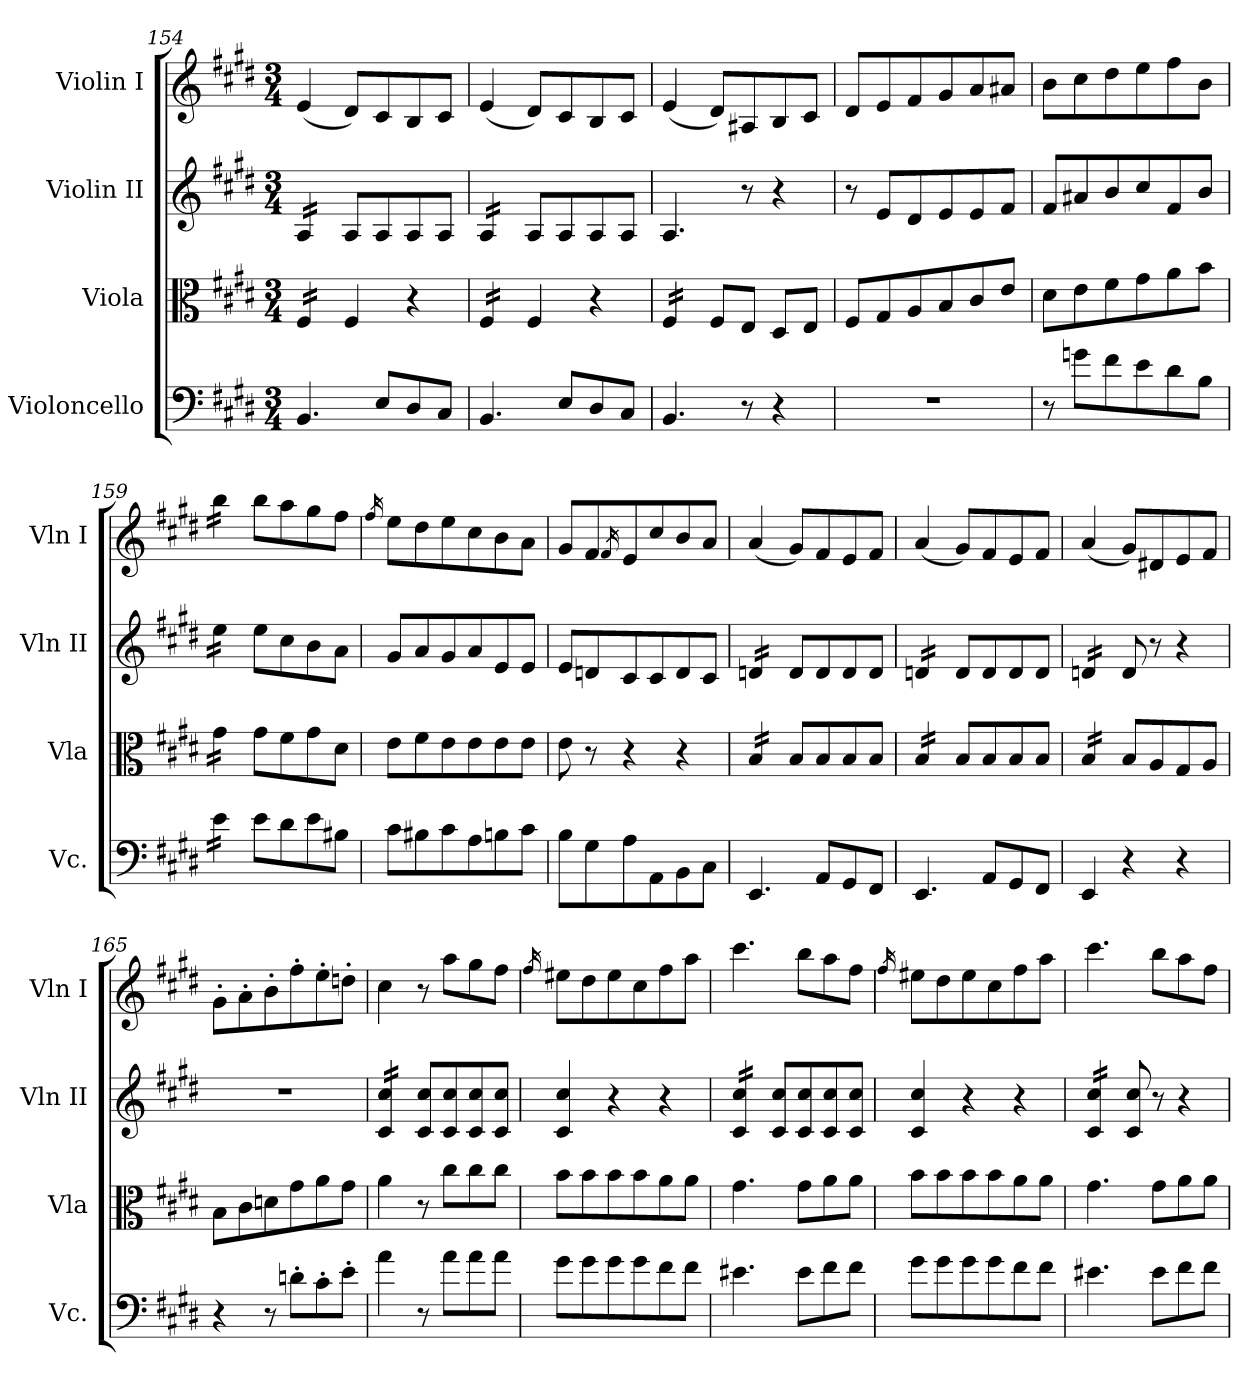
**kern	**kern	**kern	**kern
*part4	*part3	*part2	*part1
*staff4	*staff3	*staff2	*staff1
*I"Violoncello	*I"Viola	*I"Violin II	*I"Violin I
*I'Vc.	*I'Vla	*I'Vln II	*I'Vln I
*clefF4	*clefC3	*clefG2	*clefG2
*k[f#c#g#d#]	*k[f#c#g#d#]	*k[f#c#g#d#]	*k[f#c#g#d#]
*M3/4	*M3/4	*M3/4	*M3/4
=154	=154	=154	=154
*	*tremolo	*	*
*	*	*tremolo	*
4.BB/	16F#/LL	16A/LL	(4e/
.	16F#/	16A/	.
.	16F#/	16A/	.
.	16F#/JJ	16A/JJ	.
*	*	*Xtremolo	*
*	*Xtremolo	*	*
.	4F#/	8A/L	8d#/L)
8E/L	.	8A/	8c#/
8D#/	4r	8A/	8B/
8C#/J	.	8A/J	8c#/J
=155	=155	=155	=155
*	*tremolo	*	*
*	*	*tremolo	*
4.BB/	16F#/LL	16A/LL	(4e/
.	16F#/	16A/	.
.	16F#/	16A/	.
.	16F#/JJ	16A/JJ	.
*	*	*Xtremolo	*
*	*Xtremolo	*	*
.	4F#/	8A/L	8d#/L)
8E/L	.	8A/	8c#/
8D#/	4r	8A/	8B/
8C#/J	.	8A/J	8c#/J
=156	=156	=156	=156
*	*tremolo	*	*
4.BB/	16F#/LL	4.A/	(4e/
.	16F#/	.	.
.	16F#/	.	.
.	16F#/JJ	.	.
*	*Xtremolo	*	*
.	8F#/L	.	8d#/L)
8r	8E/J	8r	8A#X/
4r	8D#/L	4r	8B/
.	8E/J	.	8c#/J
!!LO:LB:g=z
=157	=157	=157	=157
2.r	8F#/L	8r	8d#/L
.	8G#/	8e/L	8e/
.	8A/	8d#/	8f#/
.	8B/	8e/	8g#/
.	8c#/	8e/	8a/
.	8e/J	8f#/J	8a#X/J
=158	=158	=158	=158
8r	8d#\L	8f#/L	8b\L
8gn\L	8e\	8a#X/	8cc#\
8f#\	8f#\	8b/	8dd#\
8e\	8g#\	8cc#/	8ee\
8d#\	8a\	8f#/	8ff#\
8B\J	8b\J	8b/J	8b\J
=159	=159	=159	=159
*tremolo	*	*	*
*	*tremolo	*	*
*	*	*tremolo	*
*	*	*	*tremolo
16e\LL	16g#\LL	16ee\LL	16bb\LL
16e\	16g#\	16ee\	16bb\
16e\	16g#\	16ee\	16bb\
16e\JJ	16g#\JJ	16ee\JJ	16bb\JJ
*	*	*	*Xtremolo
*	*	*Xtremolo	*
*	*Xtremolo	*	*
*Xtremolo	*	*	*
8e\L	8g#\L	8ee\L	8bb\L
8d#\	8f#\	8cc#\	8aa\
8e\	8g#\	8b\	8gg#\
8B#X\J	8d#\J	8a\J	8ff#\J
=160	=160	=160	=160
.	.	.	16qff#/
8c#\L	8e\L	8g#/L	8ee\L
8B#X\	8f#\	8a/	8dd#\
8c#\	8e\	8g#/	8ee\
8A\	8e\	8a/	8cc#\
8Bn\	8e\	8e/	8b\
8c#\J	8e\J	8e/J	8a\J
=161	=161	=161	=161
8B\L	8e\	8e/L	8g#/L
8G#\	8r	8dn/	8f#/
.	.	.	16qf#/
8A\	4r	8c#/	8e/
8AA\	.	8c#/	8cc#/
8BB\	4r	8d/	8b/
8C#\J	.	8c#/J	8a/J
=162	=162	=162	=162
*	*tremolo	*	*
*	*	*tremolo	*
4.EE/	16B/LL	16dn/LL	(4a/
.	16B/	16dn/	.
.	16B/	16dn/	.
.	16B/JJ	16dn/JJ	.
*	*	*Xtremolo	*
*	*Xtremolo	*	*
.	8B/L	8d/L	8g#/L)
8AA/L	8B/	8d/	8f#/
8GG#/	8B/	8d/	8e/
8FF#/J	8B/J	8d/J	8f#/J
=163	=163	=163	=163
*	*tremolo	*	*
*	*	*tremolo	*
4.EE/	16B/LL	16dn/LL	(4a/
.	16B/	16dn/	.
.	16B/	16dn/	.
.	16B/JJ	16dn/JJ	.
*	*	*Xtremolo	*
*	*Xtremolo	*	*
.	8B/L	8d/L	8g#/L)
8AA/L	8B/	8d/	8f#/
8GG#/	8B/	8d/	8e/
8FF#/J	8B/J	8d/J	8f#/J
=164	=164	=164	=164
*	*tremolo	*	*
*	*	*tremolo	*
4EE/	16B/LL	16dn/LL	(4a/
.	16B/	16dn/	.
.	16B/	16dn/	.
.	16B/JJ	16dn/JJ	.
*	*	*Xtremolo	*
*	*Xtremolo	*	*
4r	8B/L	8d/	8g#/L)
.	8A/	8r	8d#X/
4r	8G#/	4r	8e/
.	8A/J	.	8f#/J
=165	=165	=165	=165
4r	8B\L	2.r	8g#'\L
.	8c#\	.	8a'\
8r	8dn\	.	8b'\
8dn'\L	8g#\	.	8ff#'\
8c#'\	8a\	.	8ee'\
8e'\J	8g#\J	.	8ddn'\J
!!LO:LB:g=z
=166	=166	=166	=166
*	*	*tremolo	*
4a\	4a\	16c#/ 16cc#/LL	4cc#\
.	.	16c#/ 16cc#/	.
.	.	16c#/ 16cc#/	.
.	.	16c#/ 16cc#/JJ	.
*	*	*Xtremolo	*
8r	8r	8c#/ 8cc#/L	8r
8a\L	8cc#\L	8c#/ 8cc#/	8aa\L
8a\	8cc#\	8c#/ 8cc#/	8gg#\
8a\J	8cc#\J	8c#/ 8cc#/J	8ff#\J
!!LO:LB:g=z
=167	=167	=167	=167
.	.	.	16qff#/
8g#\L	8b\L	4c#/ 4cc#/	8ee#X\L
8g#\	8b\	.	8dd#\
8g#\	8b\	4r	8ee#\
8g#\	8b\	.	8cc#\
8f#\	8a\	4r	8ff#\
8f#\J	8a\J	.	8aa\J
=168	=168	=168	=168
*	*	*tremolo	*
4.e#X\	4.g#\	16c#/ 16cc#/LL	4.ccc#\
.	.	16c#/ 16cc#/	.
.	.	16c#/ 16cc#/	.
.	.	16c#/ 16cc#/JJ	.
*	*	*Xtremolo	*
.	.	8c#/ 8cc#/L	.
8e#\L	8g#\L	8c#/ 8cc#/	8bb\L
8f#\	8a\	8c#/ 8cc#/	8aa\
8f#\J	8a\J	8c#/ 8cc#/J	8ff#\J
=169	=169	=169	=169
.	.	.	16qff#/
8g#\L	8b\L	4c#/ 4cc#/	8ee#X\L
8g#\	8b\	.	8dd#\
8g#\	8b\	4r	8ee#\
8g#\	8b\	.	8cc#\
8f#\	8a\	4r	8ff#\
8f#\J	8a\J	.	8aa\J
=170	=170	=170	=170
*	*	*tremolo	*
4.e#X\	4.g#\	16c#/ 16cc#/LL	4.ccc#\
.	.	16c#/ 16cc#/	.
.	.	16c#/ 16cc#/	.
.	.	16c#/ 16cc#/JJ	.
*	*	*Xtremolo	*
.	.	8c#/ 8cc#/	.
8e#\L	8g#\L	8r	8bb\L
8f#\	8a\	4r	8aa\
8f#\J	8a\J	.	8ff#\J
=	=	=	=
*-	*-	*-	*-
